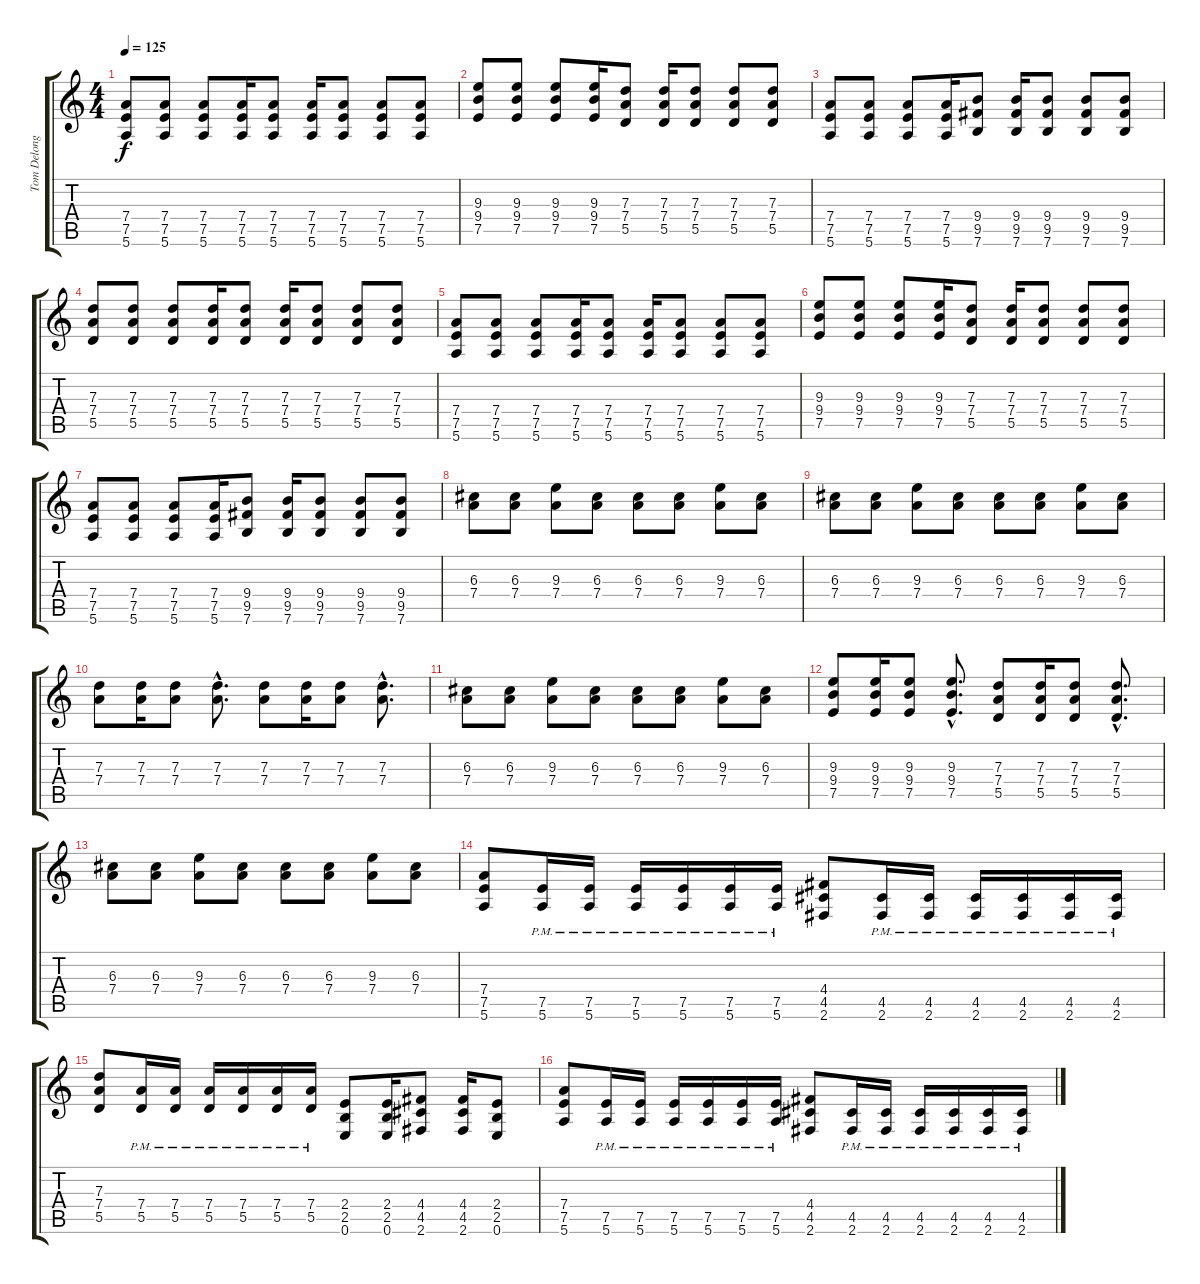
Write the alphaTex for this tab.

\track ("Tom Delonge - Gitarre" "Tom Delong") {instrument distortionguitar}
\staff {score tabs}
\tuning (E4 B3 G3 D3 A2 E2) {hide}
\ts (4 4)
\tempo 125
\clef g2
\ks c
(7.4 7.5 5.6).8{dy f} (7.4 7.5 5.6).8 (7.4 7.5 5.6).8 (7.4 7.5 5.6).16 (7.4 7.5 5.6).8 (7.4 7.5 5.6).16 (7.4 7.5 5.6).8 (7.4 7.5 5.6).8 (7.4 7.5 5.6).8 |
(9.3 9.4 7.5).8 (9.3 9.4 7.5).8 (9.3 9.4 7.5).8 (9.3 9.4 7.5).16 (7.3 7.4 5.5).8 (7.3 7.4 5.5).16 (7.3 7.4 5.5).8 (7.3 7.4 5.5).8 (7.3 7.4 5.5).8 |
(7.4 7.5 5.6).8 (7.4 7.5 5.6).8 (7.4 7.5 5.6).8 (7.4 7.5 5.6).16 (9.4 9.5 7.6).8 (9.4 9.5 7.6).16 (9.4 9.5 7.6).8 (9.4 9.5 7.6).8 (9.4 9.5 7.6).8 |
(7.3 7.4 5.5).8 (7.3 7.4 5.5).8 (7.3 7.4 5.5).8 (7.3 7.4 5.5).16 (7.3 7.4 5.5).8 (7.3 7.4 5.5).16 (7.3 7.4 5.5).8 (7.3 7.4 5.5).8 (7.3 7.4 5.5).8 |
(7.4 7.5 5.6).8 (7.4 7.5 5.6).8 (7.4 7.5 5.6).8 (7.4 7.5 5.6).16 (7.4 7.5 5.6).8 (7.4 7.5 5.6).16 (7.4 7.5 5.6).8 (7.4 7.5 5.6).8 (7.4 7.5 5.6).8 |
(9.3 9.4 7.5).8 (9.3 9.4 7.5).8 (9.3 9.4 7.5).8 (9.3 9.4 7.5).16 (7.3 7.4 5.5).8 (7.3 7.4 5.5).16 (7.3 7.4 5.5).8 (7.3 7.4 5.5).8 (7.3 7.4 5.5).8 |
(7.4 7.5 5.6).8 (7.4 7.5 5.6).8 (7.4 7.5 5.6).8 (7.4 7.5 5.6).16 (9.4 9.5 7.6).8 (9.4 9.5 7.6).16 (9.4 9.5 7.6).8 (9.4 9.5 7.6).8 (9.4 9.5 7.6).8 |
(6.3 7.4).8 (6.3 7.4).8 (9.3 7.4).8 (6.3 7.4).8 (6.3 7.4).8 (6.3 7.4).8 (9.3 7.4).8 (6.3 7.4).8 |
(6.3 7.4).8 (6.3 7.4).8 (9.3 7.4).8 (6.3 7.4).8 (6.3 7.4).8 (6.3 7.4).8 (9.3 7.4).8 (6.3 7.4).8 |
(7.3 7.4).8 (7.3 7.4).16 (7.3 7.4).8 (7.3{hac} 7.4{hac}).8{d} (7.3 7.4).8 (7.3 7.4).16 (7.3 7.4).8 (7.3{hac} 7.4{hac}).8{d} |
(6.3 7.4).8 (6.3 7.4).8 (9.3 7.4).8 (6.3 7.4).8 (6.3 7.4).8 (6.3 7.4).8 (9.3 7.4).8 (6.3 7.4).8 |
(9.3 9.4 7.5).8 (9.3 9.4 7.5).16 (9.3 9.4 7.5).8 (9.3{hac} 9.4{hac} 7.5{hac}).8{d} (7.3 7.4 5.5).8 (7.3 7.4 5.5).16 (7.3 7.4 5.5).8 (7.3{hac} 7.4{hac} 5.5{hac}).8{d} |
(6.3 7.4).8 (6.3 7.4).8 (9.3 7.4).8 (6.3 7.4).8 (6.3 7.4).8 (6.3 7.4).8 (9.3 7.4).8 (6.3 7.4).8 |
(7.4 7.5 5.6).8 (7.5{pm} 5.6{pm}).16 (7.5{pm} 5.6{pm}).16 (7.5{pm} 5.6{pm}).16 (7.5{pm} 5.6{pm}).16 (7.5{pm} 5.6{pm}).16 (7.5{pm} 5.6{pm}).16 (4.4 4.5 2.6).8 (4.5{pm} 2.6{pm}).16 (4.5{pm} 2.6{pm}).16 (4.5{pm} 2.6{pm}).16 (4.5{pm} 2.6{pm}).16 (4.5{pm} 2.6{pm}).16 (4.5{pm} 2.6{pm}).16 |
(7.3 7.4 5.5).8 (7.4{pm} 5.5{pm}).16 (7.4{pm} 5.5{pm}).16 (7.4{pm} 5.5{pm}).16 (7.4{pm} 5.5{pm}).16 (7.4{pm} 5.5{pm}).16 (7.4{pm} 5.5{pm}).16 (2.4 2.5 0.6).8 (2.4 2.5 0.6).16 (4.4 4.5 2.6).8 (4.4 4.5 2.6).16 (2.4 2.5 0.6).8 |
(7.4 7.5 5.6).8 (7.5{pm} 5.6{pm}).16 (7.5{pm} 5.6{pm}).16 (7.5{pm} 5.6{pm}).16 (7.5{pm} 5.6{pm}).16 (7.5{pm} 5.6{pm}).16 (7.5{pm} 5.6{pm}).16 (4.4 4.5 2.6).8 (4.5{pm} 2.6{pm}).16 (4.5{pm} 2.6{pm}).16 (4.5{pm} 2.6{pm}).16 (4.5{pm} 2.6{pm}).16 (4.5{pm} 2.6{pm}).16 (4.5{pm} 2.6{pm}).16
